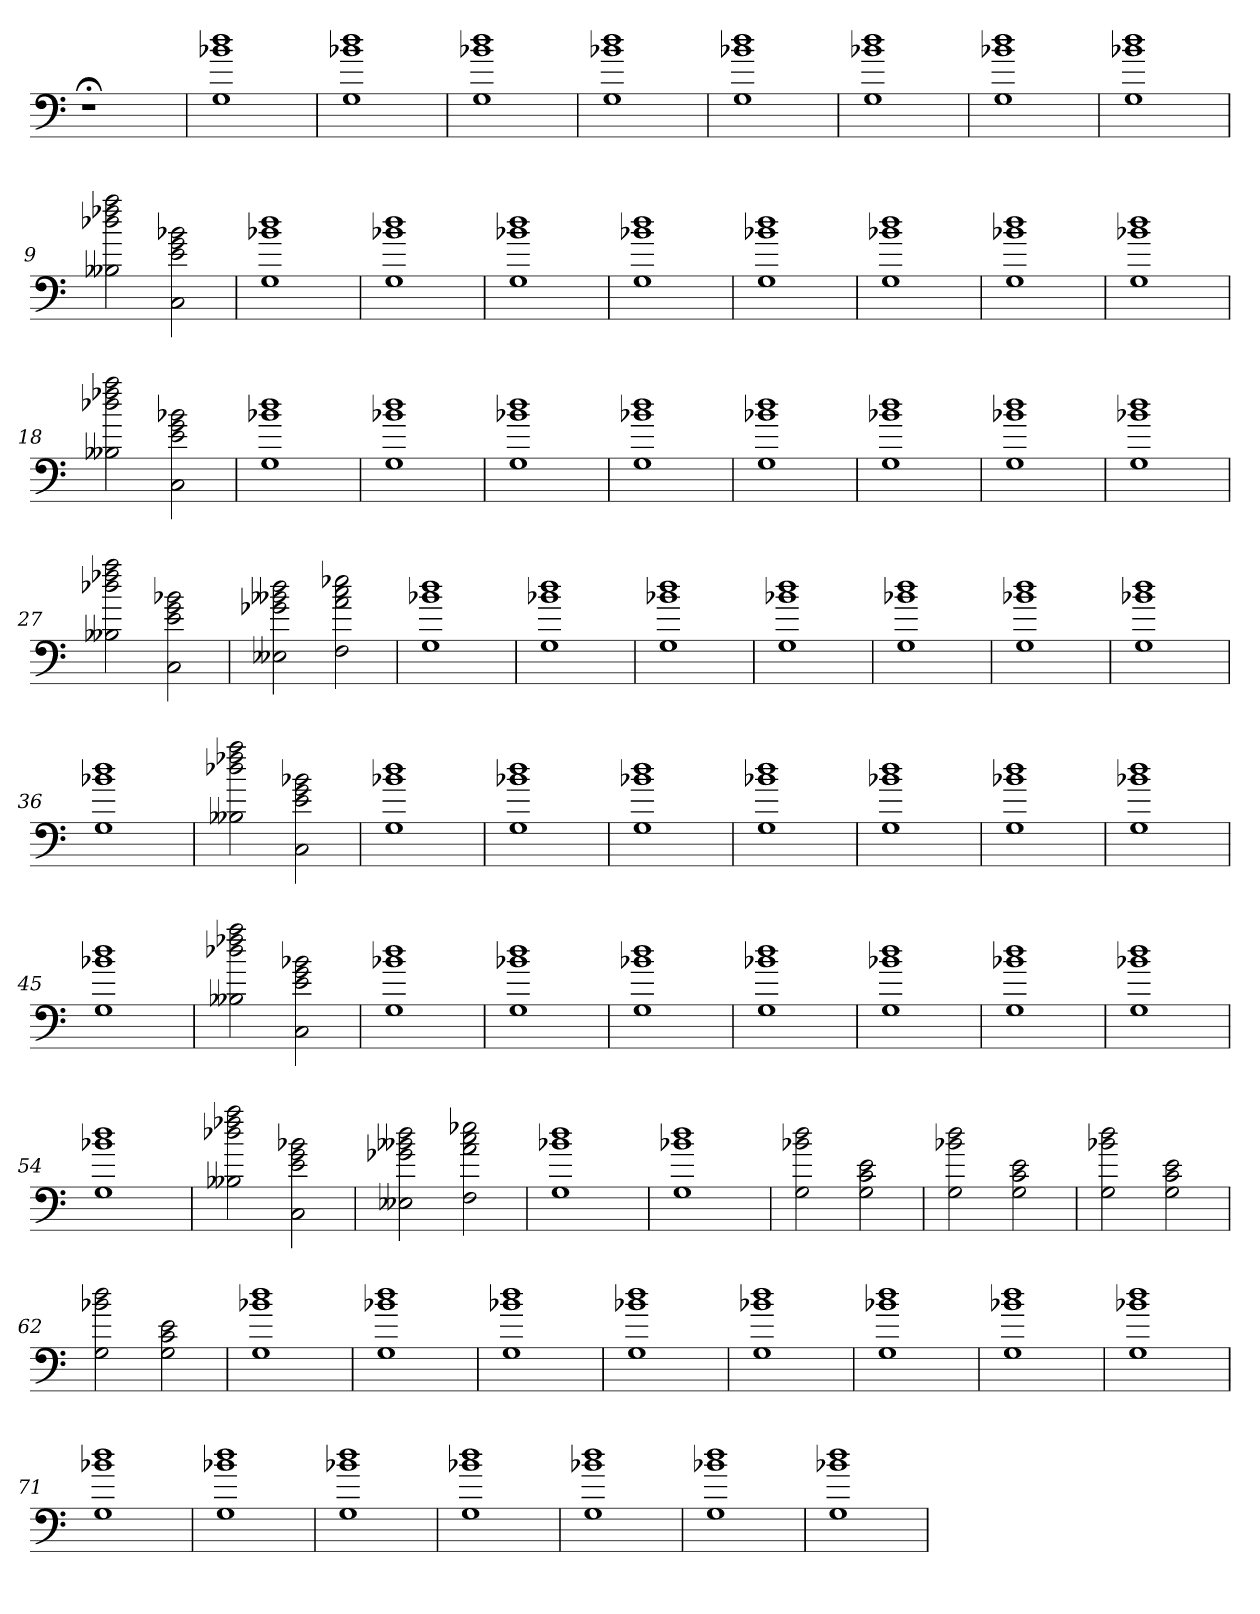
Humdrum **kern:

**kern
*part1
*staff1
=
1r;<
=1
1G 1b-X 1dd
=2
1G 1b-X 1dd
=3
1G 1b-X 1dd
=4
1G 1b-X 1dd
=5
1G 1b-X 1dd
=6
1G 1b-X 1dd
=7
1G 1b-X 1dd
=8
1G 1b-X 1dd
=9
2B--X 2dd-X 2ff-X 2aa
2C 2e 2g 2b-X
=10
1G 1b-X 1dd
=11
1G 1b-X 1dd
=12
1G 1b-X 1dd
=13
1G 1b-X 1dd
=14
1G 1b-X 1dd
=15
1G 1b-X 1dd
=16
1G 1b-X 1dd
=17
1G 1b-X 1dd
=18
2B--X 2dd-X 2ff-X 2aa
2C 2e 2g 2b-X
=19
1G 1b-X 1dd
=20
1G 1b-X 1dd
=21
1G 1b-X 1dd
=22
1G 1b-X 1dd
=23
1G 1b-X 1dd
=24
1G 1b-X 1dd
=25
1G 1b-X 1dd
=26
1G 1b-X 1dd
=27
2B--X 2dd-X 2ff-X 2aa
2C 2e 2g 2b-X
=28
2E--X 2g-X 2b--X 2dd
2F 2a 2cc 2ee-X
=29
1G 1b-X 1dd
=30
1G 1b-X 1dd
=31
1G 1b-X 1dd
=32
1G 1b-X 1dd
=33
1G 1b-X 1dd
=34
1G 1b-X 1dd
=35
1G 1b-X 1dd
=36
1G 1b-X 1dd
=37
2B--X 2dd-X 2ff-X 2aa
2C 2e 2g 2b-X
=38
1G 1b-X 1dd
=39
1G 1b-X 1dd
=40
1G 1b-X 1dd
=41
1G 1b-X 1dd
=42
1G 1b-X 1dd
=43
1G 1b-X 1dd
=44
1G 1b-X 1dd
=45
1G 1b-X 1dd
=46
2B--X 2dd-X 2ff-X 2aa
2C 2e 2g 2b-X
=47
1G 1b-X 1dd
=48
1G 1b-X 1dd
=49
1G 1b-X 1dd
=50
1G 1b-X 1dd
=51
1G 1b-X 1dd
=52
1G 1b-X 1dd
=53
1G 1b-X 1dd
=54
1G 1b-X 1dd
=55
2B--X 2dd-X 2ff-X 2aa
2C 2e 2g 2b-X
=56
2E--X 2g-X 2b--X 2dd
2F 2a 2cc 2ee-X
=57
1G 1b-X 1dd
=58
1G 1b-X 1dd
=59
2G 2b-X 2dd
2G 2c 2e
=60
2G 2b-X 2dd
2G 2c 2e
=61
2G 2b-X 2dd
2G 2c 2e
=62
2G 2b-X 2dd
2G 2c 2e
=63
1G 1b-X 1dd
=64
1G 1b-X 1dd
=65
1G 1b-X 1dd
=66
1G 1b-X 1dd
=67
1G 1b-X 1dd
=68
1G 1b-X 1dd
=69
1G 1b-X 1dd
=70
1G 1b-X 1dd
=71
1G 1b-X 1dd
=72
1G 1b-X 1dd
=73
1G 1b-X 1dd
=74
1G 1b-X 1dd
=75
1G 1b-X 1dd
=76
1G 1b-X 1dd
=77
1G 1b-X 1dd
=
*-
